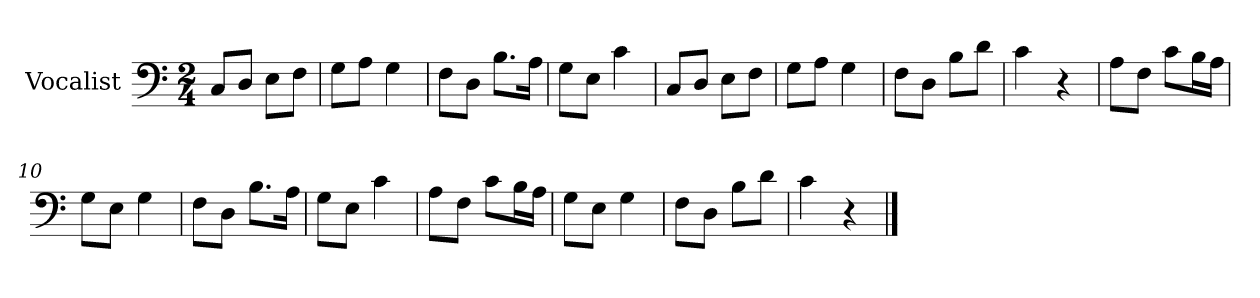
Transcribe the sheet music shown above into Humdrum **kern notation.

**kern
*part1
*staff1
*I"Vocalist
*k[]
*C:
*M2/4
=1
8CL
8DJ
8EL
8FJ
=2
8GL
8AJ
4G
=3
8FL
8DJ
8.BL
16AJk
=4
8GL
8EJ
4c
=5
8CL
8DJ
8EL
8FJ
=6
8GL
8AJ
4G
=7
8FL
8DJ
8BL
8dJ
=8
4c
4r
=9
8AL
8FJ
8cL
16BL
16AJJ
=10
8GL
8EJ
4G
=11
8FL
8DJ
8.BL
16AJk
=12
8GL
8EJ
4c
=13
8AL
8FJ
8cL
16BL
16AJJ
=14
8GL
8EJ
4G
=15
8FL
8DJ
8BL
8dJ
=16
4c
4r
==
*-
